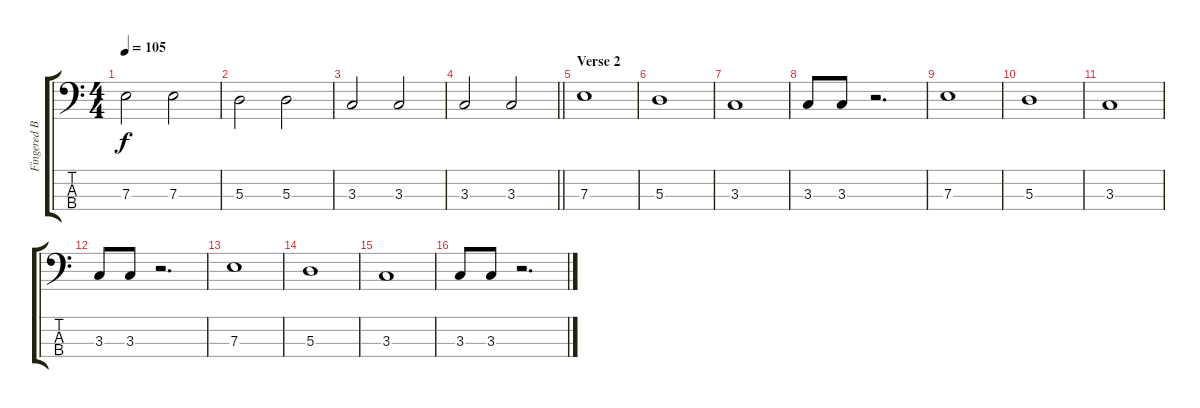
\track ("Fingered Bass" "Fingered B") {instrument electricbassfinger}
\staff {score tabs}
\tuning (G2 D2 A1 E1) {hide}
\ts (4 4)
\tempo 105
\clef f4
\ks c
7.3.2{dy f} 7.3.2 |
5.3.2 5.3.2 |
3.3.2 3.3.2 |
\barLineRight lightlight
3.3.2 3.3.2 |
\section ("" "Verse 2")
7.3.1 |
5.3.1 |
3.3.1 |
3.3.8 3.3.8 r.2{d} |
7.3.1 |
5.3.1 |
3.3.1 |
3.3.8 3.3.8 r.2{d} |
7.3.1 |
5.3.1 |
3.3.1 |
3.3.8 3.3.8 r.2{d}
